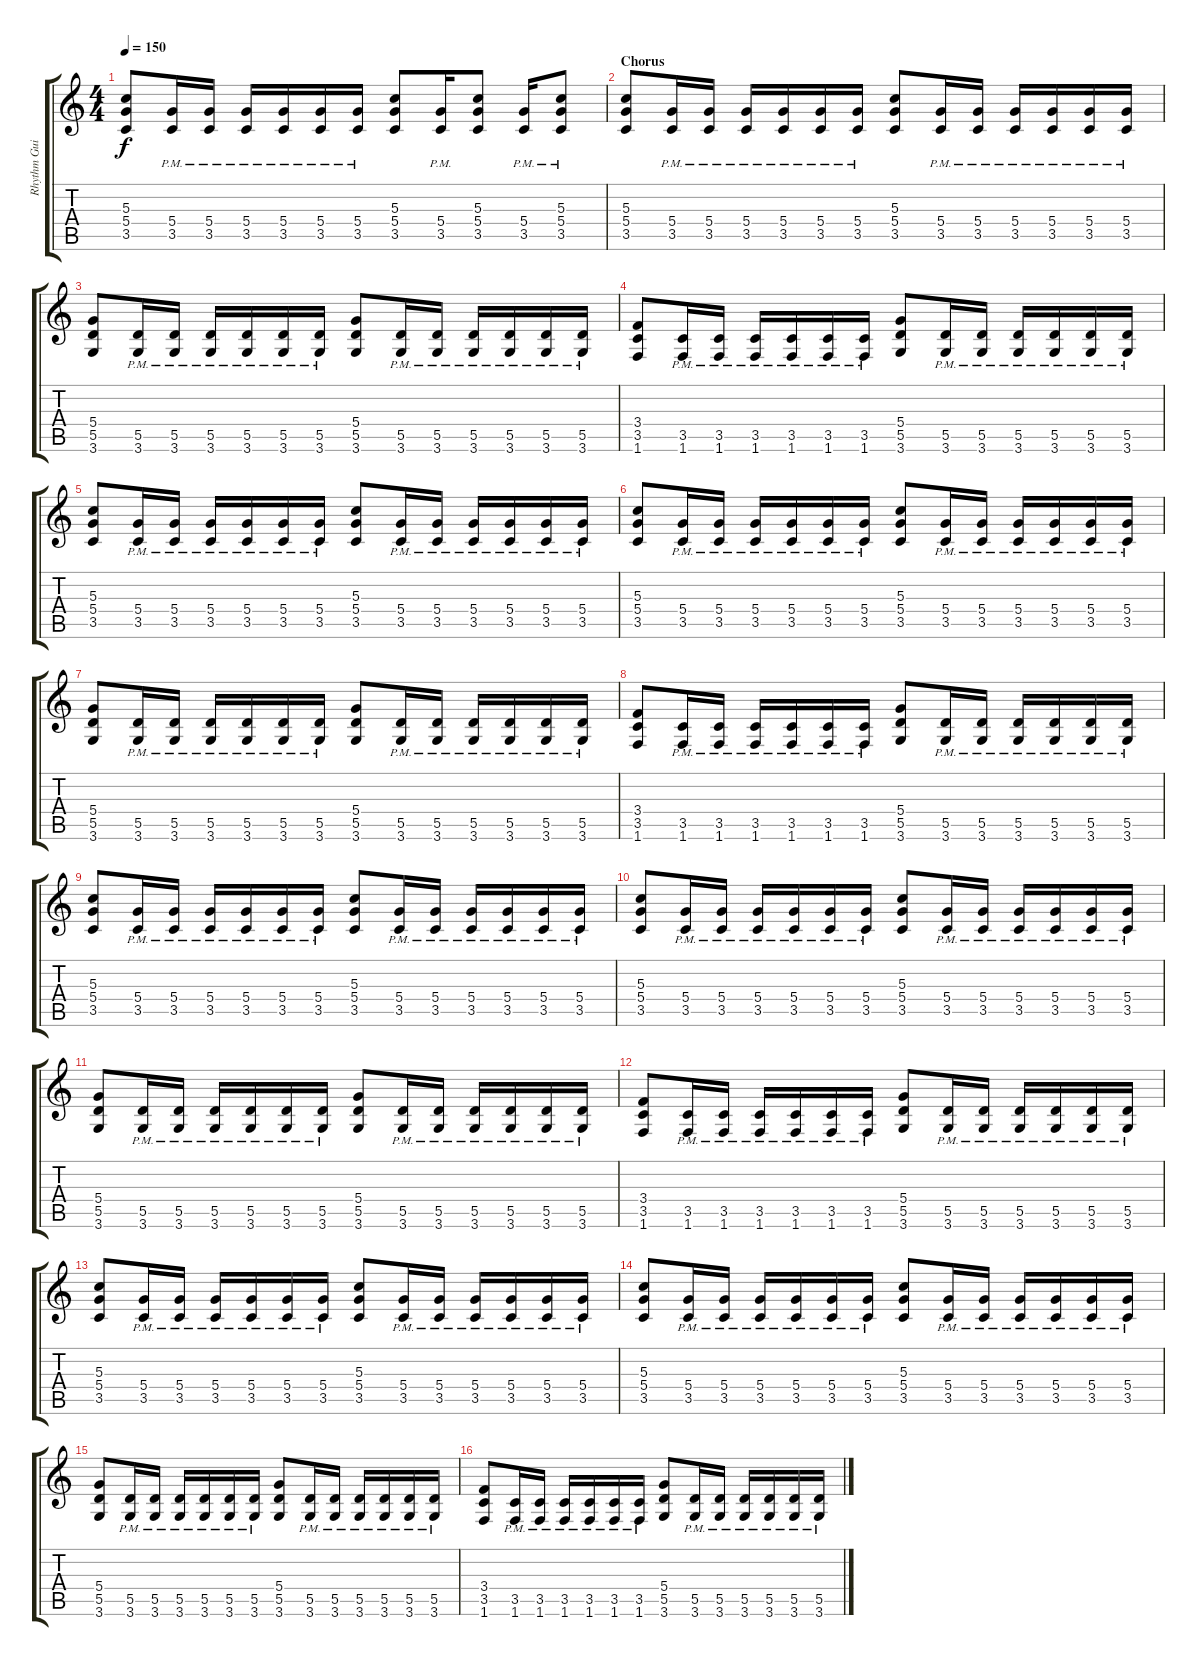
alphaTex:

\track ("Rhythm Guitar" "Rhythm Gui") {instrument distortionguitar}
\staff {score tabs}
\tuning (E4 B3 G3 D3 A2 E2) {hide}
\ts (4 4)
\tempo 150
\clef g2
\ks c
(5.3 5.4 3.5).8{dy f} (5.4{pm} 3.5{pm}).16 (5.4{pm} 3.5{pm}).16 (5.4{pm} 3.5{pm}).16 (5.4{pm} 3.5{pm}).16 (5.4{pm} 3.5{pm}).16 (5.4{pm} 3.5{pm}).16 (5.3 5.4 3.5).8 (5.4{pm} 3.5{pm}).16 (5.3 5.4 3.5).8 (5.4{pm} 3.5{pm}).16 (5.3 5.4{pm} 3.5{pm}).8 |
\section ("" "Chorus")
(5.3 5.4 3.5).8 (5.4{pm} 3.5{pm}).16 (5.4{pm} 3.5{pm}).16 (5.4{pm} 3.5{pm}).16 (5.4{pm} 3.5{pm}).16 (5.4{pm} 3.5{pm}).16 (5.4{pm} 3.5{pm}).16 (5.3 5.4 3.5).8 (5.4{pm} 3.5).16 (5.4{pm} 3.5{pm}).16 (5.4{pm} 3.5{pm}).16 (5.4{pm} 3.5{pm}).16 (5.4{pm} 3.5{pm}).16 (5.4{pm} 3.5{pm}).16 |
(5.4 5.5 3.6).8 (5.5{pm} 3.6{pm}).16 (5.5{pm} 3.6{pm}).16 (5.5{pm} 3.6{pm}).16 (5.5{pm} 3.6{pm}).16 (5.5{pm} 3.6{pm}).16 (5.5{pm} 3.6{pm}).16 (5.4 5.5 3.6).8 (5.5{pm} 3.6{pm}).16 (5.5{pm} 3.6{pm}).16 (5.5{pm} 3.6{pm}).16 (5.5{pm} 3.6{pm}).16 (5.5{pm} 3.6{pm}).16 (5.5{pm} 3.6{pm}).16 |
(3.4 3.5 1.6).8 (3.5{pm} 1.6{pm}).16 (3.5{pm} 1.6{pm}).16 (3.5{pm} 1.6{pm}).16 (3.5{pm} 1.6{pm}).16 (3.5{pm} 1.6{pm}).16 (3.5{pm} 1.6{pm}).16 (5.4 5.5 3.6).8 (5.5{pm} 3.6{pm}).16 (5.5{pm} 3.6{pm}).16 (5.5{pm} 3.6{pm}).16 (5.5{pm} 3.6{pm}).16 (5.5{pm} 3.6{pm}).16 (5.5{pm} 3.6{pm}).16 |
(5.3 5.4 3.5).8 (5.4{pm} 3.5{pm}).16 (5.4{pm} 3.5{pm}).16 (5.4{pm} 3.5{pm}).16 (5.4{pm} 3.5{pm}).16 (5.4{pm} 3.5{pm}).16 (5.4{pm} 3.5{pm}).16 (5.3 5.4 3.5).8 (5.4{pm} 3.5).16 (5.4{pm} 3.5{pm}).16 (5.4{pm} 3.5{pm}).16 (5.4{pm} 3.5{pm}).16 (5.4{pm} 3.5{pm}).16 (5.4{pm} 3.5{pm}).16 |
(5.3 5.4 3.5).8 (5.4{pm} 3.5{pm}).16 (5.4{pm} 3.5{pm}).16 (5.4{pm} 3.5{pm}).16 (5.4{pm} 3.5{pm}).16 (5.4{pm} 3.5{pm}).16 (5.4{pm} 3.5{pm}).16 (5.3 5.4 3.5).8 (5.4{pm} 3.5).16 (5.4{pm} 3.5{pm}).16 (5.4{pm} 3.5{pm}).16 (5.4{pm} 3.5{pm}).16 (5.4{pm} 3.5{pm}).16 (5.4{pm} 3.5{pm}).16 |
(5.4 5.5 3.6).8 (5.5{pm} 3.6{pm}).16 (5.5{pm} 3.6{pm}).16 (5.5{pm} 3.6{pm}).16 (5.5{pm} 3.6{pm}).16 (5.5{pm} 3.6{pm}).16 (5.5{pm} 3.6{pm}).16 (5.4 5.5 3.6).8 (5.5{pm} 3.6{pm}).16 (5.5{pm} 3.6{pm}).16 (5.5{pm} 3.6{pm}).16 (5.5{pm} 3.6{pm}).16 (5.5{pm} 3.6{pm}).16 (5.5{pm} 3.6{pm}).16 |
(3.4 3.5 1.6).8 (3.5{pm} 1.6{pm}).16 (3.5{pm} 1.6{pm}).16 (3.5{pm} 1.6{pm}).16 (3.5{pm} 1.6{pm}).16 (3.5{pm} 1.6{pm}).16 (3.5{pm} 1.6{pm}).16 (5.4 5.5 3.6).8 (5.5{pm} 3.6{pm}).16 (5.5{pm} 3.6{pm}).16 (5.5{pm} 3.6{pm}).16 (5.5{pm} 3.6{pm}).16 (5.5{pm} 3.6{pm}).16 (5.5{pm} 3.6{pm}).16 |
(5.3 5.4 3.5).8 (5.4{pm} 3.5{pm}).16 (5.4{pm} 3.5{pm}).16 (5.4{pm} 3.5{pm}).16 (5.4{pm} 3.5{pm}).16 (5.4{pm} 3.5{pm}).16 (5.4{pm} 3.5{pm}).16 (5.3 5.4 3.5).8 (5.4{pm} 3.5).16 (5.4{pm} 3.5{pm}).16 (5.4{pm} 3.5{pm}).16 (5.4{pm} 3.5{pm}).16 (5.4{pm} 3.5{pm}).16 (5.4{pm} 3.5{pm}).16 |
(5.3 5.4 3.5).8 (5.4{pm} 3.5{pm}).16 (5.4{pm} 3.5{pm}).16 (5.4{pm} 3.5{pm}).16 (5.4{pm} 3.5{pm}).16 (5.4{pm} 3.5{pm}).16 (5.4{pm} 3.5{pm}).16 (5.3 5.4 3.5).8 (5.4{pm} 3.5).16 (5.4{pm} 3.5{pm}).16 (5.4{pm} 3.5{pm}).16 (5.4{pm} 3.5{pm}).16 (5.4{pm} 3.5{pm}).16 (5.4{pm} 3.5{pm}).16 |
(5.4 5.5 3.6).8 (5.5{pm} 3.6{pm}).16 (5.5{pm} 3.6{pm}).16 (5.5{pm} 3.6{pm}).16 (5.5{pm} 3.6{pm}).16 (5.5{pm} 3.6{pm}).16 (5.5{pm} 3.6{pm}).16 (5.4 5.5 3.6).8 (5.5{pm} 3.6{pm}).16 (5.5{pm} 3.6{pm}).16 (5.5{pm} 3.6{pm}).16 (5.5{pm} 3.6{pm}).16 (5.5{pm} 3.6{pm}).16 (5.5{pm} 3.6{pm}).16 |
(3.4 3.5 1.6).8 (3.5{pm} 1.6{pm}).16 (3.5{pm} 1.6{pm}).16 (3.5{pm} 1.6{pm}).16 (3.5{pm} 1.6{pm}).16 (3.5{pm} 1.6{pm}).16 (3.5{pm} 1.6{pm}).16 (5.4 5.5 3.6).8 (5.5{pm} 3.6{pm}).16 (5.5{pm} 3.6{pm}).16 (5.5{pm} 3.6{pm}).16 (5.5{pm} 3.6{pm}).16 (5.5{pm} 3.6{pm}).16 (5.5{pm} 3.6{pm}).16 |
(5.3 5.4 3.5).8 (5.4{pm} 3.5{pm}).16 (5.4{pm} 3.5{pm}).16 (5.4{pm} 3.5{pm}).16 (5.4{pm} 3.5{pm}).16 (5.4{pm} 3.5{pm}).16 (5.4{pm} 3.5{pm}).16 (5.3 5.4 3.5).8 (5.4{pm} 3.5).16 (5.4{pm} 3.5{pm}).16 (5.4{pm} 3.5{pm}).16 (5.4{pm} 3.5{pm}).16 (5.4{pm} 3.5{pm}).16 (5.4{pm} 3.5{pm}).16 |
(5.3 5.4 3.5).8 (5.4{pm} 3.5{pm}).16 (5.4{pm} 3.5{pm}).16 (5.4{pm} 3.5{pm}).16 (5.4{pm} 3.5{pm}).16 (5.4{pm} 3.5{pm}).16 (5.4{pm} 3.5{pm}).16 (5.3 5.4 3.5).8 (5.4{pm} 3.5).16 (5.4{pm} 3.5{pm}).16 (5.4{pm} 3.5{pm}).16 (5.4{pm} 3.5{pm}).16 (5.4{pm} 3.5{pm}).16 (5.4{pm} 3.5{pm}).16 |
(5.4 5.5 3.6).8 (5.5{pm} 3.6{pm}).16 (5.5{pm} 3.6{pm}).16 (5.5{pm} 3.6{pm}).16 (5.5{pm} 3.6{pm}).16 (5.5{pm} 3.6{pm}).16 (5.5{pm} 3.6{pm}).16 (5.4 5.5 3.6).8 (5.5{pm} 3.6{pm}).16 (5.5{pm} 3.6{pm}).16 (5.5{pm} 3.6{pm}).16 (5.5{pm} 3.6{pm}).16 (5.5{pm} 3.6{pm}).16 (5.5{pm} 3.6{pm}).16 |
(3.4 3.5 1.6).8 (3.5{pm} 1.6{pm}).16 (3.5{pm} 1.6{pm}).16 (3.5{pm} 1.6{pm}).16 (3.5{pm} 1.6{pm}).16 (3.5{pm} 1.6{pm}).16 (3.5{pm} 1.6{pm}).16 (5.4 5.5 3.6).8 (5.5{pm} 3.6{pm}).16 (5.5{pm} 3.6{pm}).16 (5.5{pm} 3.6{pm}).16 (5.5{pm} 3.6{pm}).16 (5.5{pm} 3.6{pm}).16 (5.5{pm} 3.6{pm}).16
